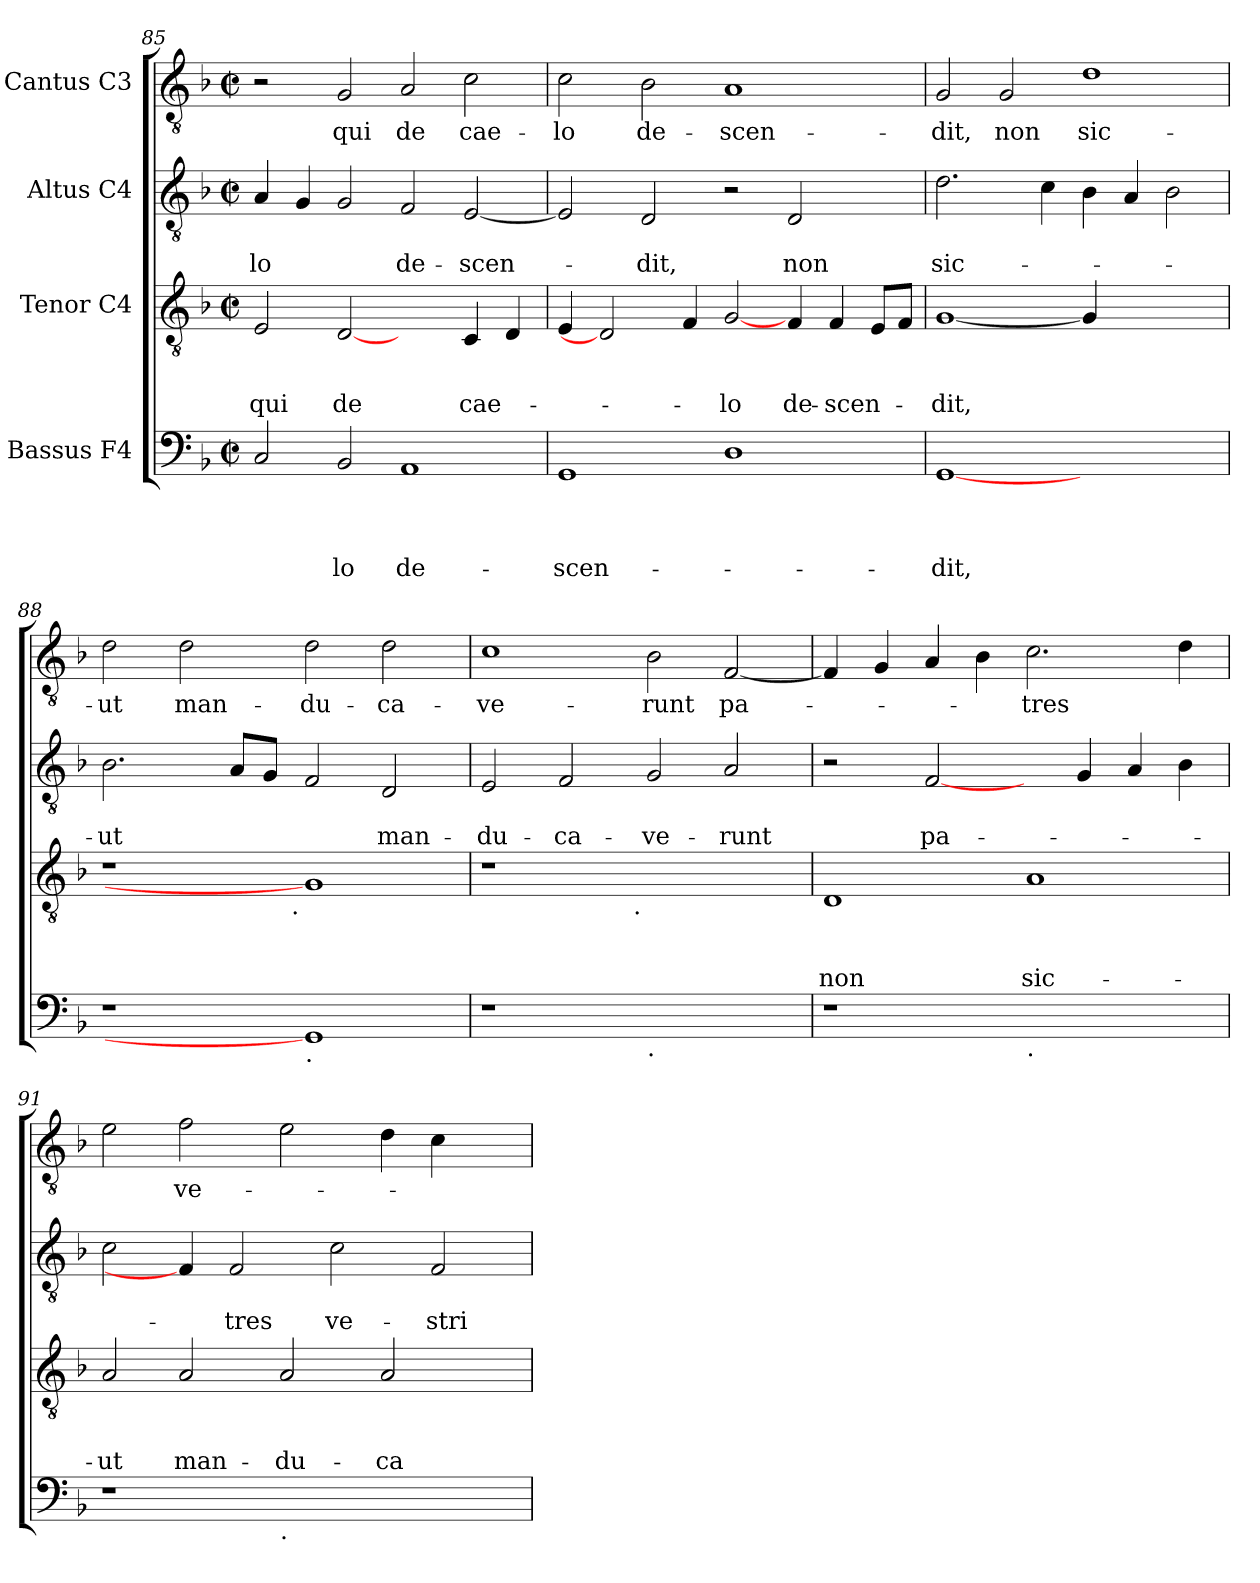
**kern	**text	**text	**text	**text	**kern	**text	**text	**text	**kern	**text	**text	**kern	**text
*part4	*part4	*part4	*part4	*part4	*part3	*part3	*part3	*part3	*part2	*part2	*part2	*part1	*part1
*staff4	*staff4	*staff4	*staff4	*staff4	*staff3	*staff3	*staff3	*staff3	*staff2	*staff2	*staff2	*staff1	*staff1
*I"Bassus F4	*	*	*	*	*I"Tenor C4	*	*	*	*I"Altus C4	*	*	*I"Cantus C3	*
*clefF4	*	*	*	*	*clefGv2	*	*	*	*clefGv2	*	*	*clefGv2	*
*k[b-]	*	*	*	*	*k[b-]	*	*	*	*k[b-]	*	*	*k[b-]	*
*F:	*	*	*	*	*F:	*	*	*	*F:	*	*	*F:	*
*M2/2	*	*	*	*	*M2/2	*	*	*	*M2/2	*	*	*M2/2	*
*met(c|)	*	*	*	*	*met(c|)	*	*	*	*met(c|)	*	*	*met(c|)	*
=85	=85	=85	=85	=85	=85	=85	=85	=85	=85	=85	=85	=85	=85
!	!	!	!	!	!	!	!	!LO:LY:b	!	!	!LO:LY:b	!	!
2C/	.	.	.	.	2E/	.	.	qui	4A/	.	-lo	2r	.
.	.	.	.	.	.	.	.	.	4G/	.	.	.	.
!	!	!	!	!LO:LY:b	!	!	!	!LO:LY:b	!	!	!	!	!LO:LY:b
2BB-/	.	.	.	-lo	[2D	.	.	de	2G/	.	.	2G/	qui
!	!	!	!	!LO:LY:b	!	!	!	!	!	!	!LO:LY:b	!	!LO:LY:b
1AA	.	.	.	de-	2ryy	.	.	.	2F/	.	de-	2A/	de
!	!	!	!	!	!	!	!	!LO:LY:b	!	!	!LO:LY:b	!	!LO:LY:b
.	.	.	.	.	4C/	.	.	cae-	[<2E/	.	-scen-	2c\	cae-
.	.	.	.	.	4D/	.	.	.	.	.	.	.	.
=86	=86	=86	=86	=86	=86	=86	=86	=86	=86	=86	=86	=86	=86
!	!	!	!	!LO:LY:b	!	!	!	!	!	!	!	!	!LO:LY:b
1GG	.	.	.	-scen-	4E/	.	.	.	2E/]	.	.	2c\	-lo
.	.	.	.	.	2D]	.	.	.	.	.	.	.	.
!	!	!	!	!	!	!	!	!	!	!	!LO:LY:b	!	!LO:LY:b
.	.	.	.	.	.	.	.	.	2D/	.	-dit,	2B-\	de-
.	.	.	.	.	4F/	.	.	.	.	.	.	.	.
!	!	!	!	!	!	!	!	!LO:LY:b	!	!	!	!	!LO:LY:b
1D	.	.	.	.	[2G/	.	.	-lo	2r	.	.	1A	-scen-
!	!	!	!	!	!	!	!	!LO:LY:b	!	!	!LO:LY:b	!	!
.	.	.	.	.	4F/	.	.	de-	2D/	.	non	.	.
!	!	!	!	!	!	!	!	!LO:LY:b	!	!	!	!	!
.	.	.	.	.	4F/	.	.	-scen-	.	.	.	.	.
4ryy	.	.	.	.	8E/L	.	.	.	4ryy	.	.	4ryy	.
.	.	.	.	.	8F/J	.	.	.	.	.	.	.	.
!!LO:PB:g=z
=87	=87	=87	=87	=87	=87	=87	=87	=87	=87	=87	=87	=87	=87
!	!	!	!	!LO:LY:b	!	!	!	!LO:LY:b	!	!	!LO:LY:b	!	!LO:LY:b
[1GG	.	.	.	-dit,	[1G	.	.	-dit,	2.d\	.	sic-	2G/	-dit,
!	!	!	!	!	!	!	!	!	!	!	!	!	!LO:LY:b
.	.	.	.	.	.	.	.	.	.	.	.	2G/	non
.	.	.	.	.	.	.	.	.	4c\	.	.	.	.
!	!	!	!	!	!	!	!	!	!	!	!	!	!LO:LY:b
1ryy	.	.	.	.	4G/]	.	.	.	4B-\	.	.	1d	sic-
.	.	.	.	.	2.ryy	.	.	.	4A/	.	.	.	.
.	.	.	.	.	.	.	.	.	2B-\	.	.	.	.
=88	=88	=88	=88	=88	=88	=88	=88	=88	=88	=88	=88	=88	=88
!	!	!	!	!	!	!	!	!	!	!	!LO:LY:b	!	!LO:LY:b
*	*	*	*	*	*^	*	*	*	*	*	*	*	*
1r	.	.	.	.	1r	2ryy	.	.	.	2.B-\	.	-ut	2d\	-ut
!	!	!	!	!	!	!	!	!	!	!	!	!	!	!LO:LY:b
.	.	.	.	.	.	4...ryy	.	.	.	.	.	.	2d\	man-
.	.	.	.	.	.	.	.	.	.	8A/L	.	.	.	.
.	.	.	.	.	.	.	.	.	.	8G/J	.	.	.	.
!	!	!	!	!	!	!LO:TX:b:t=.	!	!	!	!	!	!	!	!
.	.	.	.	.	.	1ryy	.	.	.	.	.	.	.	.
!LO:TX:b:t=.	!	!	!	!	!	!	!	!	!	!	!	!	!	!
!	!	!	!	!	!	!	!	!	!	!	!	!	!	!LO:LY:b
1GG]	.	.	.	.	1G]	.	.	.	.	2F/	.	.	2d\	-du-
!	!	!	!	!	!	!	!	!	!	!	!	!LO:LY:b	!	!LO:LY:b
.	.	.	.	.	.	.	.	.	.	2D/	.	man-	2d\	-ca-
.	.	.	.	.	.	32ryy	.	.	.	.	.	.	.	.
=89	=89	=89	=89	=89	=89	=89	=89	=89	=89	=89	=89	=89	=89	=89
!	!	!	!	!	!	!	!	!	!	!	!	!LO:LY:b	!	!LO:LY:b
1r	.	.	.	.	1r	2ryy	.	.	.	2E/	.	-du-	1c	-ve-
!	!	!	!	!	!	!	!	!	!	!	!	!LO:LY:b	!	!
.	.	.	.	.	.	4...ryy	.	.	.	2F/	.	-ca-	.	.
!	!	!	!	!	!	!LO:TX:b:t=.	!	!	!	!	!	!	!	!
.	.	.	.	.	.	1ryy	.	.	.	.	.	.	.	.
!LO:TX:b:t=.	!	!	!	!	!	!	!	!	!	!	!	!	!	!
!	!	!	!	!	!	!	!	!	!	!	!	!LO:LY:b	!	!LO:LY:b
1ryy	.	.	.	.	1ryy	.	.	.	.	2G/	.	-ve-	2B-\	-runt
!	!	!	!	!	!	!	!	!	!	!	!	!LO:LY:b	!	!LO:LY:b
.	.	.	.	.	.	.	.	.	.	2A/	.	-runt	[<2F/	pa-
.	.	.	.	.	.	32ryy	.	.	.	.	.	.	.	.
=90	=90	=90	=90	=90	=90	=90	=90	=90	=90	=90	=90	=90	=90	=90
!	!	!	!	!	!	!	!	!	!LO:LY:b	!	!	!	!	!
*	*	*	*	*	*v	*v	*	*	*	*	*	*	*	*
1r	.	.	.	.	1D	.	.	non	2r	.	.	4F/]	.
.	.	.	.	.	.	.	.	.	.	.	.	4G/	.
!	!	!	!	!	!	!	!	!	!	!	!LO:LY:b	!	!
.	.	.	.	.	.	.	.	.	[2F/	.	pa-	4A/	.
.	.	.	.	.	.	.	.	.	.	.	.	4B-\	.
!LO:TX:b:t=.	!	!	!	!	!	!	!	!	!	!	!	!	!
!	!	!	!	!	!	!	!	!LO:LY:b	!	!	!	!	!LO:LY:b
1ryy	.	.	.	.	1A	.	.	sic-	4ryy	.	.	2.c\	-tres
.	.	.	.	.	.	.	.	.	4G/	.	.	.	.
.	.	.	.	.	.	.	.	.	4A/	.	.	.	.
.	.	.	.	.	.	.	.	.	4B-\	.	.	4d\	.
=91	=91	=91	=91	=91	=91	=91	=91	=91	=91	=91	=91	=91	=91
!	!	!	!	!	!	!	!	!LO:LY:b	!	!	!	!	!
1r	.	.	.	.	2A/	.	.	-ut	2c\	.	.	2e\	.
!	!	!	!	!	!	!	!	!LO:LY:b	!	!	!	!	!LO:LY:b
.	.	.	.	.	2A/	.	.	man-	4F/]	.	.	2f\	ve-
!	!	!	!	!	!	!	!	!	!	!	!LO:LY:b	!	!
.	.	.	.	.	.	.	.	.	2F/	.	-tres	.	.
!LO:TX:b:t=.	!	!	!	!	!	!	!	!	!	!	!	!	!
!	!	!	!	!	!	!	!	!LO:LY:b	!	!	!	!	!
1ryy	.	.	.	.	2A/	.	.	-du-	.	.	.	2e\	.
!	!	!	!	!	!	!	!	!	!	!	!LO:LY:b	!	!
.	.	.	.	.	.	.	.	.	2c\	.	ve-	.	.
!	!	!	!	!	!	!	!	!LO:LY:b	!	!	!	!	!
.	.	.	.	.	2A/	.	.	-ca-	.	.	.	4d\	.
!	!	!	!	!	!	!	!	!	!	!	!LO:LY:b	!	!
.	.	.	.	.	.	.	.	.	2F/	.	-stri	4c\	.
4ryy	.	.	.	.	4ryy	.	.	.	.	.	.	4ryy	.
=	=	=	=	=	=	=	=	=	=	=	=	=	=
*-	*-	*-	*-	*-	*-	*-	*-	*-	*-	*-	*-	*-	*-
